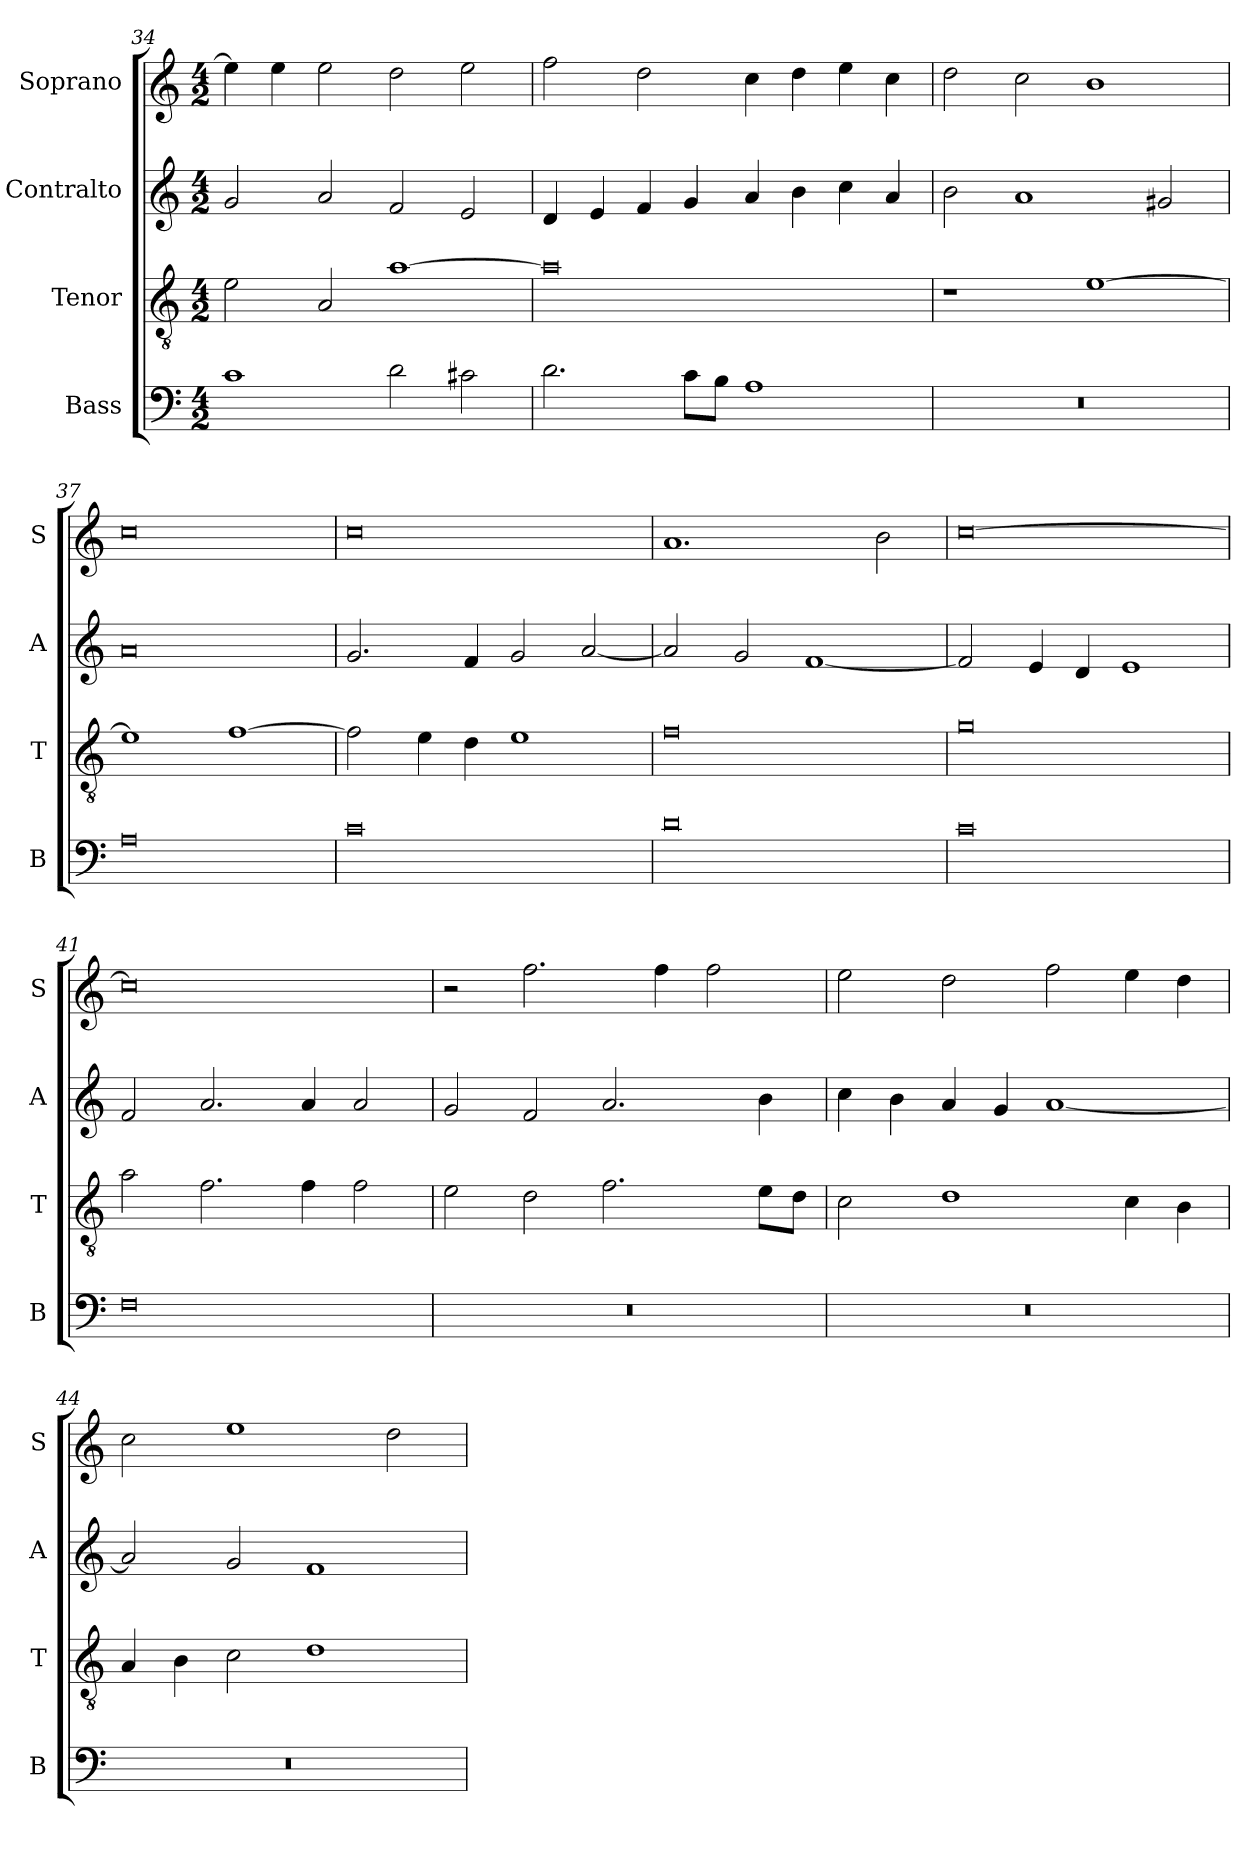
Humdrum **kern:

**kern	**kern	**kern	**kern
*part4	*part3	*part2	*part1
*staff4	*staff3	*staff2	*staff1
*I"Bass	*I"Tenor	*I"Contralto	*I"Soprano
*I'B	*I'T	*I'A	*I'S
*clefF4	*clefGv2	*clefG2	*clefG2
*k[]	*k[]	*k[]	*k[]
*D:dor	*D:dor	*D:dor	*D:dor
*M4/2	*M4/2	*M4/2	*M4/2
=34	=34	=34	=34
1c	2e	2g	4ee]
.	.	.	4ee
.	2A	2a	2ee
2d	[1a	2f	2dd
2c#X	.	2e	2ee
=35	=35	=35	=35
2.d	0a]	4d	2ff
.	.	4e	.
.	.	4f	2dd
8c\L	.	4g	.
8B\J	.	.	.
1A	.	4a	4cc
.	.	4b	4dd
.	.	4cc	4ee
.	.	4a	4cc
=36	=36	=36	=36
0r	1r	2b	2dd
.	.	1a	2cc
.	[1e	.	1b
.	.	2g#X	.
=37	=37	=37	=37
0A	1e]	0a	0cc
.	[1f	.	.
=38	=38	=38	=38
0c	2f]	2.g	0cc
.	4e	.	.
.	4d	4f	.
.	1e	2g	.
.	.	[2a	.
=39	=39	=39	=39
0d	0f	2a]	1.a
.	.	2g	.
.	.	[1f	.
.	.	.	2b
=40	=40	=40	=40
0c	0g	2f]	[0cc
.	.	4e	.
.	.	4d	.
.	.	1e	.
=41	=41	=41	=41
0F	2a	2f	0cc]
.	2.f	2.a	.
.	4f	4a	.
.	2f	2a	.
=42	=42	=42	=42
0r	2e	2g	2r
.	2d	2f	2.ff
.	2.f	2.a	.
.	.	.	4ff
.	.	.	2ff
.	8e\L	4b	.
.	8d\J	.	.
=43	=43	=43	=43
0r	2c	4cc	2ee
.	.	4b	.
.	1d	4a	2dd
.	.	4g	.
.	.	[1a	2ff
.	4c	.	4ee
.	4B	.	4dd
=44	=44	=44	=44
0r	4A	2a]	2cc
.	4B	.	.
.	2c	2g	1ee
.	1d	1f	.
.	.	.	2dd
=	=	=	=
*-	*-	*-	*-
